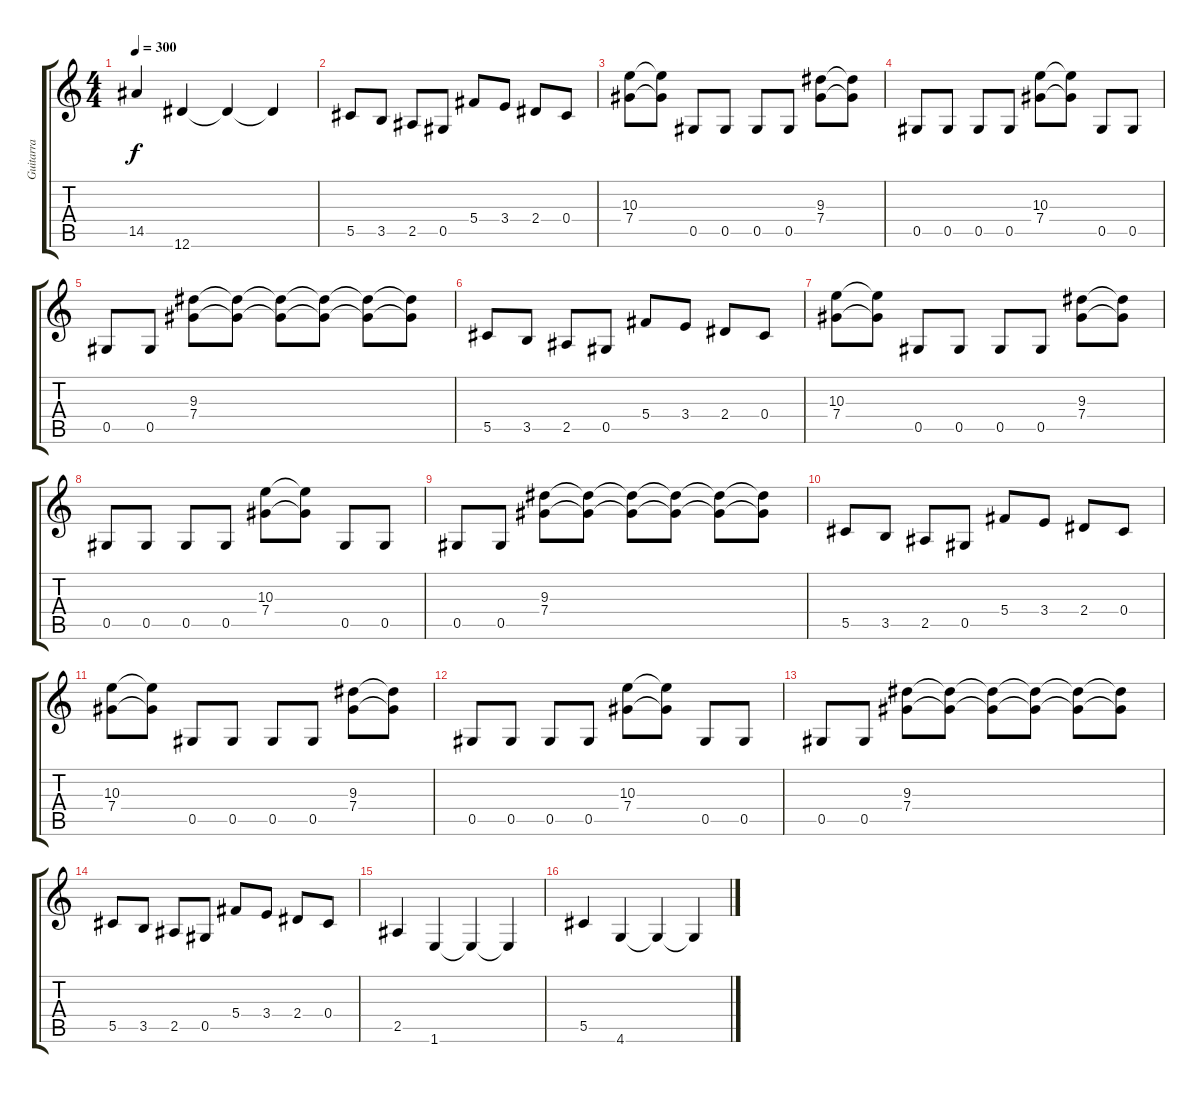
\track ("Guitarra" "Guitarra") {instrument overdrivenguitar}
\staff {score tabs}
\tuning (Eb4 Bb3 Gb3 Db3 Ab2 Eb2) {hide}
\ts (4 4)
\tempo 300
\clef g2
\ks c
14.5.4{dy f} 12.6.4 12.6{t}.4 12.6{t}.4 |
5.5.8 3.5.8 2.5.8 0.5.8 5.4.8 3.4.8 2.4.8 0.4.8 |
(10.3 7.4).8 (10.3{t} 7.4{t}).8 0.5.8 0.5.8 0.5.8 0.5.8 (9.3 7.4).8 (9.3{t} 7.4{t}).8 |
0.5.8 0.5.8 0.5.8 0.5.8 (10.3 7.4).8 (10.3{t} 7.4{t}).8 0.5.8 0.5.8 |
0.5.8 0.5.8 (9.3 7.4).8 (9.3{t} 7.4{t}).8 (9.3{t} 7.4{t}).8 (9.3{t} 7.4{t}).8 (9.3{t} 7.4{t}).8 (9.3{t} 7.4{t}).8 |
5.5.8 3.5.8 2.5.8 0.5.8 5.4.8 3.4.8 2.4.8 0.4.8 |
(10.3 7.4).8 (10.3{t} 7.4{t}).8 0.5.8 0.5.8 0.5.8 0.5.8 (9.3 7.4).8 (9.3{t} 7.4{t}).8 |
0.5.8 0.5.8 0.5.8 0.5.8 (10.3 7.4).8 (10.3{t} 7.4{t}).8 0.5.8 0.5.8 |
0.5.8 0.5.8 (9.3 7.4).8 (9.3{t} 7.4{t}).8 (9.3{t} 7.4{t}).8 (9.3{t} 7.4{t}).8 (9.3{t} 7.4{t}).8 (9.3{t} 7.4{t}).8 |
5.5.8 3.5.8 2.5.8 0.5.8 5.4.8 3.4.8 2.4.8 0.4.8 |
(10.3 7.4).8 (10.3{t} 7.4{t}).8 0.5.8 0.5.8 0.5.8 0.5.8 (9.3 7.4).8 (9.3{t} 7.4{t}).8 |
0.5.8 0.5.8 0.5.8 0.5.8 (10.3 7.4).8 (10.3{t} 7.4{t}).8 0.5.8 0.5.8 |
0.5.8 0.5.8 (9.3 7.4).8 (9.3{t} 7.4{t}).8 (9.3{t} 7.4{t}).8 (9.3{t} 7.4{t}).8 (9.3{t} 7.4{t}).8 (9.3{t} 7.4{t}).8 |
5.5.8 3.5.8 2.5.8 0.5.8 5.4.8 3.4.8 2.4.8 0.4.8 |
2.5.4 1.6.4 1.6{t}.4 1.6{t}.4 |
5.5.4 4.6.4 4.6{t}.4 4.6{t}.4
